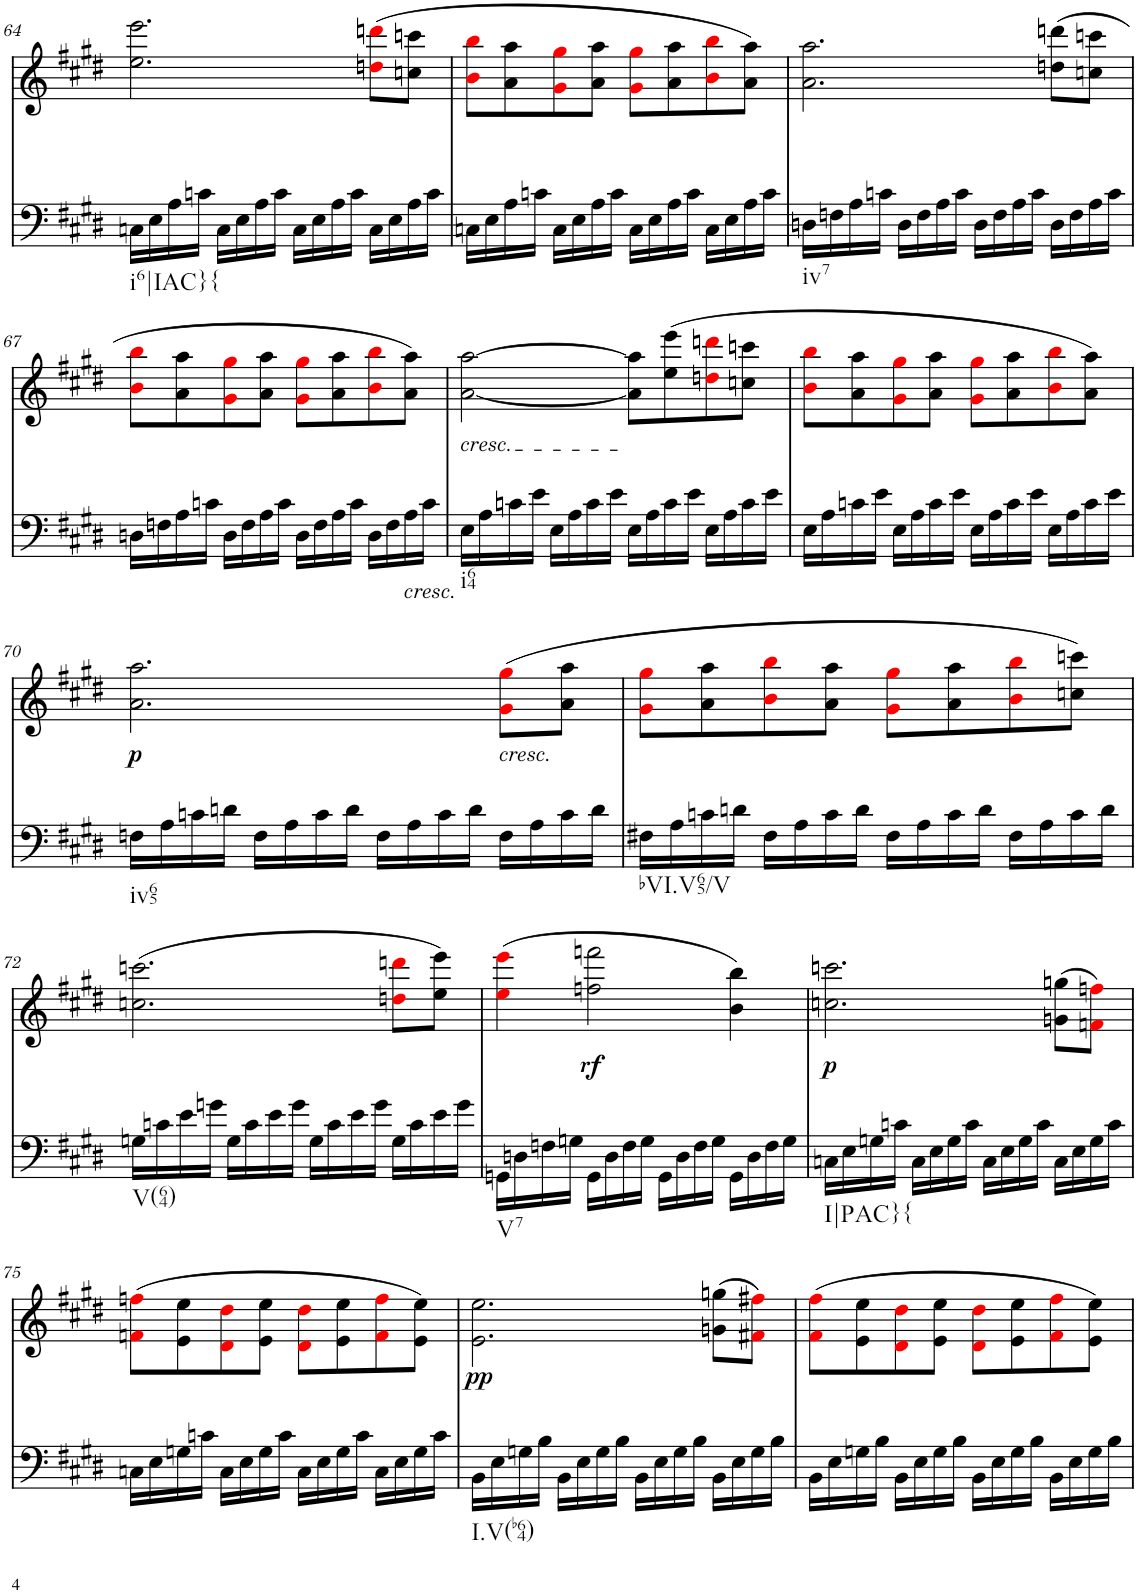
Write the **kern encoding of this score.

**kern	**kern	**text	**dynam
*part2	*part1	*part1	*part1
*staff2	*staff1	*staff1	*staff1
*I"piano	*I"piano	*	*
*I'Pno	*I'Pno	*	*
!!LO:PB:g=z
*clefF4	*clefG2	*	*
*k[f#c#g#d#]	*k[f#c#g#d#]	*	*
*E:	*E:	*	*
*M4/4	*M4/4	*	*
=64	=64	=64	=64
!LO:TX:b:t=i6|IAC}{	!	!	!
16Cn\LL	2.ee\ 2.eee\	.	.
16E\	.	.	.
16A\	.	.	.
16cn\JJ	.	.	.
16C\LL	.	.	.
16E\	.	.	.
16A\	.	.	.
16c\JJ	.	.	.
16C\LL	.	.	.
16E\	.	.	.
16A\	.	.	.
16c\JJ	.	.	.
16C\LL	(8ddni\ 8dddni\L	.	.
16E\	.	.	.
16A\	8ccn\ 8cccn\J	.	.
16c\JJ	.	.	.
=65	=65	=65	=65
16Cn\LL	8bi\ 8bbi\L	.	.
16E\	.	.	.
16A\	8a\ 8aa\	.	.
16cn\JJ	.	.	.
16C\LL	8g#i\ 8gg#i\	.	.
16E\	.	.	.
16A\	8a\ 8aa\J	.	.
16c\JJ	.	.	.
16C\LL	8g#i\ 8gg#i\L	.	.
16E\	.	.	.
16A\	8a\ 8aa\	.	.
16c\JJ	.	.	.
16C\LL	8bi\ 8bbi\	.	.
16E\	.	.	.
16A\	8a\ 8aa\J)	.	.
16c\JJ	.	.	.
=66	=66	=66	=66
!LO:TX:b:t=iv7	!	!	!
16Dn\LL	2.a\ 2.aa\	.	.
16Fn\	.	.	.
16A\	.	.	.
16cn\JJ	.	.	.
16D\LL	.	.	.
16F\	.	.	.
16A\	.	.	.
16c\JJ	.	.	.
16D\LL	.	.	.
16F\	.	.	.
16A\	.	.	.
16c\JJ	.	.	.
16D\LL	(8ddn\ 8dddn\L	.	.
16F\	.	.	.
16A\	8ccn\ 8cccn\J	.	.
16c\JJ	.	.	.
!!LO:LB:g=z
=67	=67	=67	=67
16Dn\LL	8bi\ 8bbi\L	.	.
16Fn\	.	.	.
16A\	8a\ 8aa\	.	.
16cn\JJ	.	.	.
16D\LL	8g#i\ 8gg#i\	.	.
16F\	.	.	.
16A\	8a\ 8aa\J	.	.
16c\JJ	.	.	.
16D\LL	8g#i\ 8gg#i\L	.	.
16F\	.	.	.
16A\	8a\ 8aa\	.	.
16c\JJ	.	.	.
16D\LL	8bi\ 8bbi\	.	.
16F\	.	.	.
!LO:TX:b:i:t=cresc.	!	!	!
16A\	8a\ 8aa\J)	.	.
16c\JJ	.	.	.
=68	=68	=68	=68
!	!LO:TX:b:i:t=cresc.	!	!
!LO:TX:b:t=i64	!	!	!
!	!	!LO:LY:b	!
16E\LL	[2a\ [2aa\	<	.
16A\	.	.	.
16cn\	.	.	.
16e\JJ	.	.	.
16E\LL	.	.	.
16A\	.	.	.
16c\	.	.	.
16e\JJ	.	.	.
16E\LL	8a\] 8aa\]L	.	.
16A\	.	.	.
16c\	(8ee\ 8eee\	.	.
16e\JJ	.	.	.
16E\LL	8ddni\ 8dddni\	.	.
16A\	.	.	.
16c\	8ccn\ 8cccn\J	.	.
16e\JJ	.	.	.
=69	=69	=69	=69
16E\LL	8bi\ 8bbi\L	.	.
16A\	.	.	.
16cn\	8a\ 8aa\	.	.
16e\JJ	.	.	.
16E\LL	8g#i\ 8gg#i\	.	.
16A\	.	.	.
16c\	8a\ 8aa\J	.	.
16e\JJ	.	.	.
16E\LL	8g#i\ 8gg#i\L	.	.
16A\	.	.	.
16c\	8a\ 8aa\	.	.
16e\JJ	.	.	.
16E\LL	8bi\ 8bbi\	.	.
16A\	.	.	.
16c\	8a\ 8aa\J)	.	.
16e\JJ	.	.	.
!!LO:LB:g=z
=70	=70	=70	=70
!LO:TX:b:t=iv65	!	!	!
!	!	!LO:LY:b	!LO:DY:b
16Fn\LL	2.a\ 2.aa\	p	p
16A\	.	.	.
16cn\	.	.	.
16dn\JJ	.	.	.
16F\LL	.	.	.
16A\	.	.	.
16c\	.	.	.
16d\JJ	.	.	.
16F\LL	.	.	.
16A\	.	.	.
16c\	.	.	.
16d\JJ	.	.	.
!	!LO:TX:b:i:t=cresc.	!	!
16F\LL	(8g#i\ 8gg#i\L	.	.
16A\	.	.	.
16c\	8a\ 8aa\J	.	.
16d\JJ	.	.	.
=71	=71	=71	=71
!LO:TX:b:t=bVI.V65/V	!	!	!
16F#X\LL	8g#i\ 8gg#i\L	.	.
16A\	.	.	.
16cn\	8a\ 8aa\	.	.
16dn\JJ	.	.	.
16F#\LL	8bi\ 8bbi\	.	.
16A\	.	.	.
16c\	8a\ 8aa\J	.	.
16d\JJ	.	.	.
16F#\LL	8g#i\ 8gg#i\L	.	.
16A\	.	.	.
16c\	8a\ 8aa\	.	.
16d\JJ	.	.	.
16F#\LL	8bi\ 8bbi\	.	.
16A\	.	.	.
16c\	8ccn\ 8cccn\J)	.	.
16d\JJ	.	.	.
!!LO:LB:g=z
=72	=72	=72	=72
!LO:TX:b:t=V(64)	!	!	!
16Gn\LL	(2.ccn\ 2.cccn\	.	.
16cn\	.	.	.
16e\	.	.	.
16gn\JJ	.	.	.
16G\LL	.	.	.
16c\	.	.	.
16e\	.	.	.
16g\JJ	.	.	.
16G\LL	.	.	.
16c\	.	.	.
16e\	.	.	.
16g\JJ	.	.	.
16G\LL	8ddni\ 8dddni\L	.	.
16c\	.	.	.
16e\	8ee\ 8eee\J)	.	.
16g\JJ	.	.	.
=73	=73	=73	=73
!LO:TX:b:t=V7	!	!	!
16GGn\LL	(4eei\ 4eeei\	.	.
16Dn\	.	.	.
16Fn\	.	.	.
16Gn\JJ	.	.	.
!	!	!	!LO:DY:b
16GG\LL	2ffn\ 2fffn\	.	rf
16D\	.	.	.
16F\	.	.	.
16G\JJ	.	.	.
16GG\LL	.	.	.
16D\	.	.	.
16F\	.	.	.
16G\JJ	.	.	.
16GG\LL	4b\ 4bb\)	.	.
16D\	.	.	.
16F\	.	.	.
16G\JJ	.	.	.
=74	=74	=74	=74
!LO:TX:b:t=I|PAC}{	!	!	!
!	!	!LO:LY:b	!LO:DY:b
16Cn\LL	2.ccn\ 2.cccn\	p	p
16E\	.	.	.
16Gn\	.	.	.
16cn\JJ	.	.	.
16C\LL	.	.	.
16E\	.	.	.
16G\	.	.	.
16c\JJ	.	.	.
16C\LL	.	.	.
16E\	.	.	.
16G\	.	.	.
16c\JJ	.	.	.
16C\LL	(8gn\ 8ggn\L	.	.
16E\	.	.	.
16G\	8fni\ 8ffni\J)	.	.
16c\JJ	.	.	.
!!LO:LB:g=z
=75	=75	=75	=75
16Cn\LL	(8fni\ 8ffni\L	.	.
16E\	.	.	.
16Gn\	8e\ 8ee\	.	.
16cn\JJ	.	.	.
16C\LL	8d#i\ 8dd#i\	.	.
16E\	.	.	.
16G\	8e\ 8ee\J	.	.
16c\JJ	.	.	.
16C\LL	8d#i\ 8dd#i\L	.	.
16E\	.	.	.
16G\	8e\ 8ee\	.	.
16c\JJ	.	.	.
16C\LL	8fi\ 8ffi\	.	.
16E\	.	.	.
16G\	8e\ 8ee\J)	.	.
16c\JJ	.	.	.
=76	=76	=76	=76
!LO:TX:b:t=I.V(b64)	!	!	!
!	!	!LO:LY:b	!LO:DY:b
16BB\LL	2.e\ 2.ee\	pp	pp
16E\	.	.	.
16Gn\	.	.	.
16B\JJ	.	.	.
16BB\LL	.	.	.
16E\	.	.	.
16G\	.	.	.
16B\JJ	.	.	.
16BB\LL	.	.	.
16E\	.	.	.
16G\	.	.	.
16B\JJ	.	.	.
16BB\LL	(8gn\ 8ggn\L	.	.
16E\	.	.	.
16G\	8f#Xi\ 8ff#Xi\J)	.	.
16B\JJ	.	.	.
=77	=77	=77	=77
16BB\LL	(8f#i\ 8ff#i\L	.	.
16E\	.	.	.
16Gn\	8e\ 8ee\	.	.
16B\JJ	.	.	.
16BB\LL	8d#i\ 8dd#i\	.	.
16E\	.	.	.
16G\	8e\ 8ee\J	.	.
16B\JJ	.	.	.
16BB\LL	8d#i\ 8dd#i\L	.	.
16E\	.	.	.
16G\	8e\ 8ee\	.	.
16B\JJ	.	.	.
16BB\LL	8f#i\ 8ff#i\	.	.
16E\	.	.	.
16G\	8e\ 8ee\J)	.	.
16B\JJ	.	.	.
=	=	=	=
*-	*-	*-	*-
